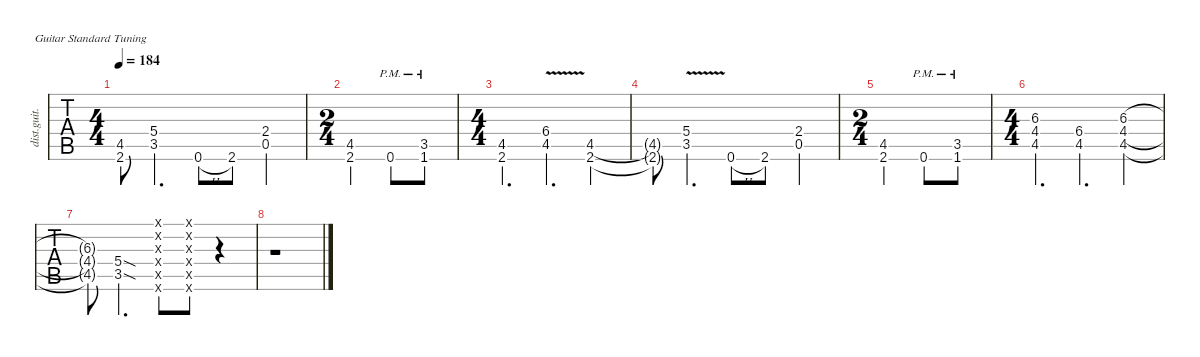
\defaultSystemsLayout 4
\hideDynamics
\bracketExtendMode nobrackets
\otherSystemsTrackNameOrientation horizontal
\track ("Rhythm Guitar (Kirk)" "dist.guit.") {defaultSystemsLayout 4 multiBarRest instrument distortionguitar}
\staff {tabs}
\tuning (E4 B3 G3 D3 A2 E2)
\ts (4 4)
\tempo 184
\clef g2
\ks c
(2.6{t acc #} 4.5{t acc #}).8{dy mf} (3.5 5.4).4{d} 0.6{h}.8 2.6{acc #}.8 (0.5 2.4).4 |
\ts (2 4)
\beaming (8 2 2 2 2)
(2.6{acc #} 4.5{acc #}).4 0.6{pm}.8 (1.6{pm} 3.5{pm}).8 |
\ts (4 4)
\beaming (8 2 2 2 2)
(2.6{acc #} 4.5{acc #}).4{d} (4.5{v acc #} 6.4{v acc #}).4{d} (2.6{acc #} 4.5{acc #}).4 |
(2.6{t acc #} 4.5{t acc #}).8 (3.5{v} 5.4{v}).4{d} 0.6{h}.8 2.6{acc #}.8 (0.5 2.4).4 |
\ts (2 4)
\beaming (8 2 2 2 2)
(2.6{acc #} 4.5{acc #}).4 0.6{pm}.8 (1.6{pm} 3.5{pm}).8 |
\ts (4 4)
\beaming (8 2 2 2 2)
(4.5{acc #} 4.4{acc #} 6.3{acc #}).4{d} (4.5{acc #} 6.4{acc #}).4{d} (4.5{acc #} 4.4{acc #} 6.3{acc #}).4 |
(4.5{t acc #} 4.4{t acc #} 6.3{t acc #}).8 (3.5{sod} 5.4{sod}).4{d} (0.4{x} 0.5{x} 0.6{x} 0.3{x} 0.2{x} 0.1{x}).8 (0.4{x} 0.5{x} 0.6{x} 0.3{x} 0.2{x} 0.1{x}).8 r.4 |
r.1
